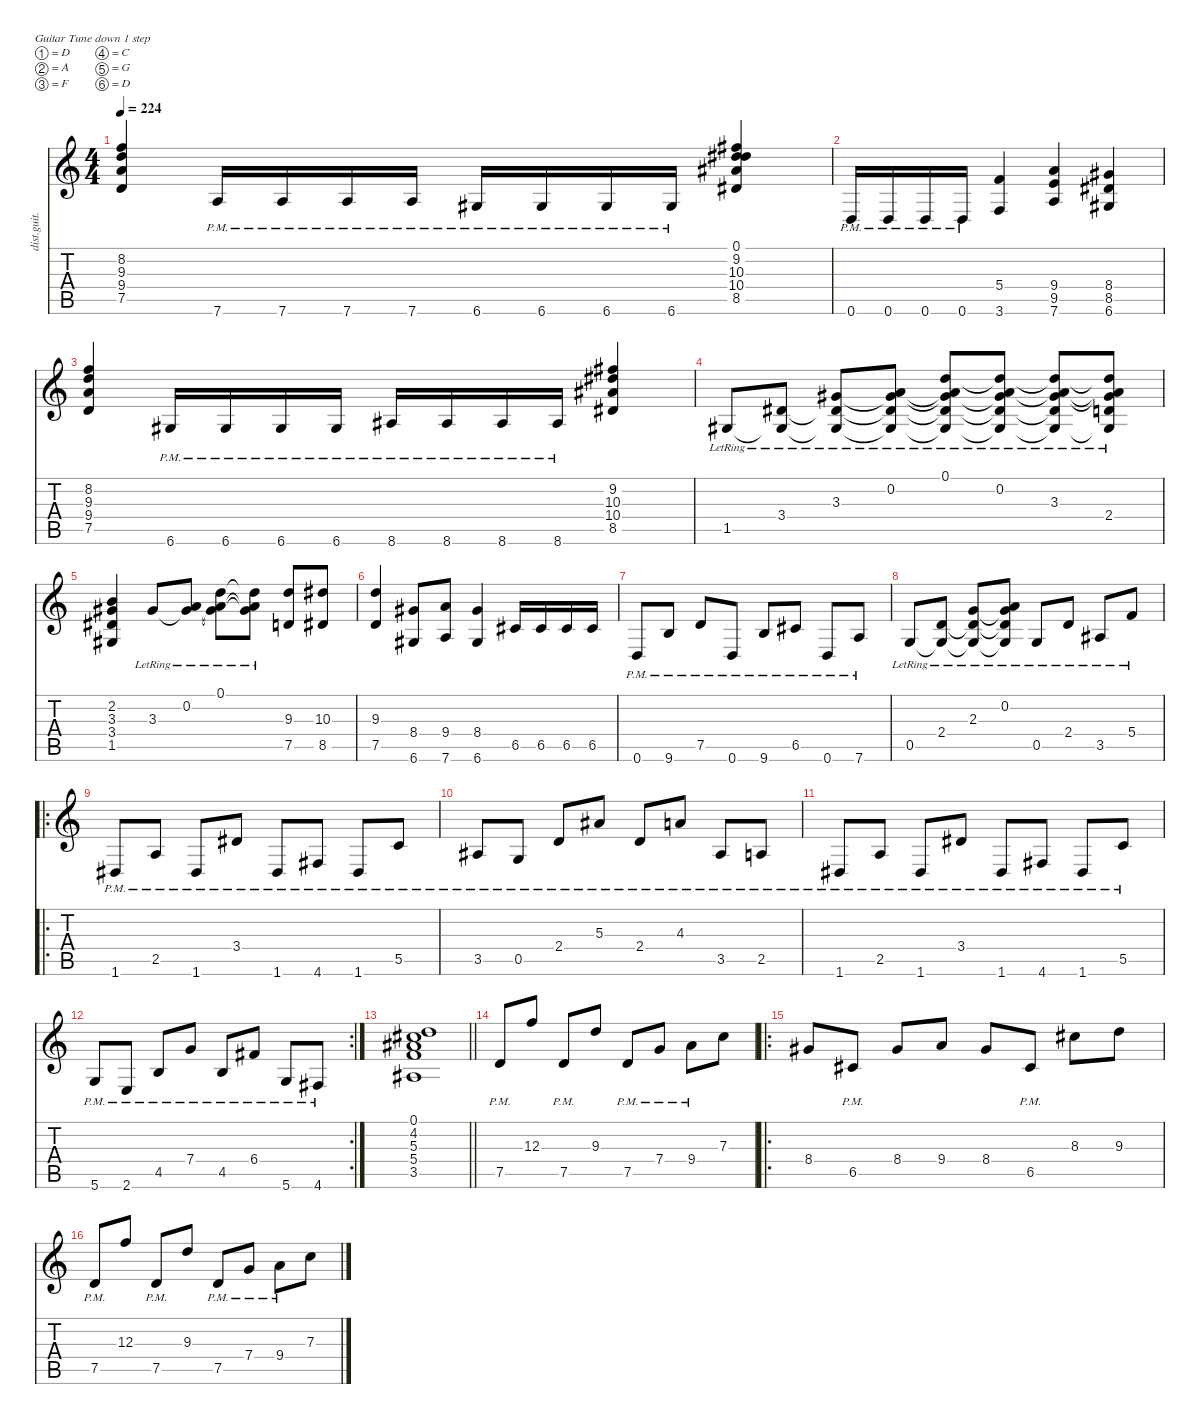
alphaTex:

\defaultSystemsLayout 4
\hideDynamics
\bracketExtendMode nobrackets
\otherSystemsTrackNameOrientation horizontal
\track ("Christian Muenzner" "dist.guit.") {instrument distortionguitar}
\staff {score tabs}
\tuning (D4 A3 F3 C3 G2 D2)
\ts (4 4)
\tempo 224
\clef g2
\ks c
(8.2 9.3 9.4 7.5).4{dy f beam Up} 7.6{pm}.16{beam Up} 7.6{pm}.16{beam Up} 7.6{pm}.16{beam Up} 7.6{pm}.16{beam Up} 6.6{pm acc #}.16{beam Up} 6.6{pm acc #}.16{beam Up} 6.6{pm acc #}.16{beam Up} 6.6{pm acc #}.16{beam Up} (0.1 9.2{acc #} 10.3{acc #} 10.4{acc #} 8.5{acc #}).4{beam Up} |
0.6{pm}.16{beam Up} 0.6{pm}.16{beam Up} 0.6{pm}.16{beam Up} 0.6{pm}.16{beam Up} (5.4 3.6).4{beam Up} (9.4 9.5 7.6).4{beam Up} (8.4{acc #} 8.5{acc #} 6.6{acc #}).4{beam Up} |
(8.2 9.3 9.4 7.5).4{beam Up} 6.6{pm acc #}.16{beam Up} 6.6{pm acc #}.16{beam Up} 6.6{pm acc #}.16{beam Up} 6.6{pm acc #}.16{beam Up} 8.6{pm acc #}.16{beam Up} 8.6{pm acc #}.16{beam Up} 8.6{pm acc #}.16{beam Up} 8.6{pm acc #}.16{beam Up} (9.2{acc #} 10.3{acc #} 10.4{acc #} 8.5{acc #}).4{beam Up} |
1.5{lr acc #}.8{beam Up} (3.4{lr acc #} 1.5{lr t acc #}).8{beam Up} (3.3{lr acc #} 3.4{lr t acc #} 1.5{lr t acc #}).8{beam Up} (0.2{lr} 3.3{lr t acc #} 3.4{lr t acc #} 1.5{lr t acc #}).8{beam Up} (0.1{lr} 0.2{lr t} 3.3{lr t acc #} 3.4{lr t acc #} 1.5{lr t acc #}).8{beam Up} (0.1{lr t} 0.2{lr} 3.3{lr t acc #} 3.4{lr t acc #} 1.5{lr t acc #}).8{beam Up} (0.1{lr t} 0.2{lr t} 3.3{lr acc #} 3.4{lr t acc #} 1.5{lr t acc #}).8{beam Up} (0.1{lr t} 0.2{lr t} 3.3{lr t acc #} 2.4{lr} 1.5{lr t acc #}).8{beam Up} |
(2.2 3.3{acc #} 3.4{acc #} 1.5{acc #}).4{beam Up} 3.3{lr acc #}.8{beam Up} (0.2{lr} 3.3{lr t acc #}).8{beam Up} (0.1{lr} 0.2{lr t} 3.3{lr t acc #}).8{beam Down} (0.1{lr t} 0.2{lr t} 3.3{lr t acc #}).8{beam Down} (9.3 7.5).8{beam Up} (10.3{acc #} 8.5{acc #}).8{beam Up} |
(9.3 7.5).4{beam Up} (8.4{acc #} 6.6{acc #}).8{beam Up} (9.4 7.6).8{beam Up} (8.4{acc #} 6.6{acc #}).4{beam Up} 6.5{acc #}.16{beam Up} 6.5{acc #}.16{beam Up} 6.5{acc #}.16{beam Up} 6.5{acc #}.16{beam Up} |
0.6{pm}.8{beam Up} 9.6{pm}.8{beam Up} 7.5{pm}.8{beam Up} 0.6{pm}.8{beam Up} 9.6{pm}.8{beam Up} 6.5{pm acc #}.8{beam Up} 0.6{pm}.8{beam Up} 7.6{pm}.8{beam Up} |
0.5{lr}.8{beam Up} (2.4{lr} 0.5{lr t}).8{beam Up} (2.3{lr} 2.4{lr t} 0.5{lr t}).8{beam Up} (0.2{lr} 2.3{lr t} 2.4{lr t} 0.5{lr t}).8{beam Up} 0.5{lr}.8{beam Up} 2.4{lr}.8{beam Up} 3.5{lr acc #}.8{beam Up} 5.4{lr}.8{beam Up} |
\ro
1.6{pm acc #}.8{beam Up} 2.5{pm}.8{beam Up} 1.6{pm acc #}.8{beam Up} 3.4{pm acc #}.8{beam Up} 1.6{pm acc #}.8{beam Up} 4.6{pm acc #}.8{beam Up} 1.6{pm acc #}.8{beam Up} 5.5{pm}.8{beam Up} |
3.5{pm acc #}.8{beam Up} 0.5{pm}.8{beam Up} 2.4{pm}.8{beam Up} 5.3{pm acc #}.8{beam Up} 2.4{pm}.8{beam Up} 4.3{pm}.8{beam Up} 3.5{pm acc #}.8{beam Up} 2.5{pm}.8{beam Up} |
1.6{pm acc #}.8{beam Up} 2.5{pm}.8{beam Up} 1.6{pm acc #}.8{beam Up} 3.4{pm acc #}.8{beam Up} 1.6{pm acc #}.8{beam Up} 4.6{pm acc #}.8{beam Up} 1.6{pm acc #}.8{beam Up} 5.5{pm}.8{beam Up} |
\rc 2
5.6{pm}.8{beam Up} 2.6{pm}.8{beam Up} 4.5{pm}.8{beam Up} 7.4{pm}.8{beam Up} 4.5{pm}.8{beam Up} 6.4{pm acc #}.8{beam Up} 5.6{pm}.8{beam Up} 4.6{pm acc #}.8{beam Up} |
\barLineRight lightlight
(0.1 4.2{acc #} 5.3{acc #} 5.4 3.5{acc #}).1{beam Up} |
7.5{pm}.8{beam Up} 12.3.8{beam Up} 7.5{pm}.8{beam Up} 9.3.8{beam Up} 7.5{pm}.8{beam Up} 7.4{pm}.8{beam Up} 9.4{pm}.8{beam Down} 7.3.8{beam Down} |
\ro
8.4{acc #}.8{beam Up} 6.5{pm acc #}.8{beam Up} 8.4{acc #}.8{beam Up} 9.4.8{beam Up} 8.4{acc #}.8{beam Up} 6.5{pm acc #}.8{beam Up} 8.3{acc #}.8{beam Down} 9.3.8{beam Down} |
7.5{pm}.8{beam Up} 12.3.8{beam Up} 7.5{pm}.8{beam Up} 9.3.8{beam Up} 7.5{pm}.8{beam Up} 7.4{pm}.8{beam Up} 9.4{pm}.8{beam Down} 7.3.8{beam Down}
